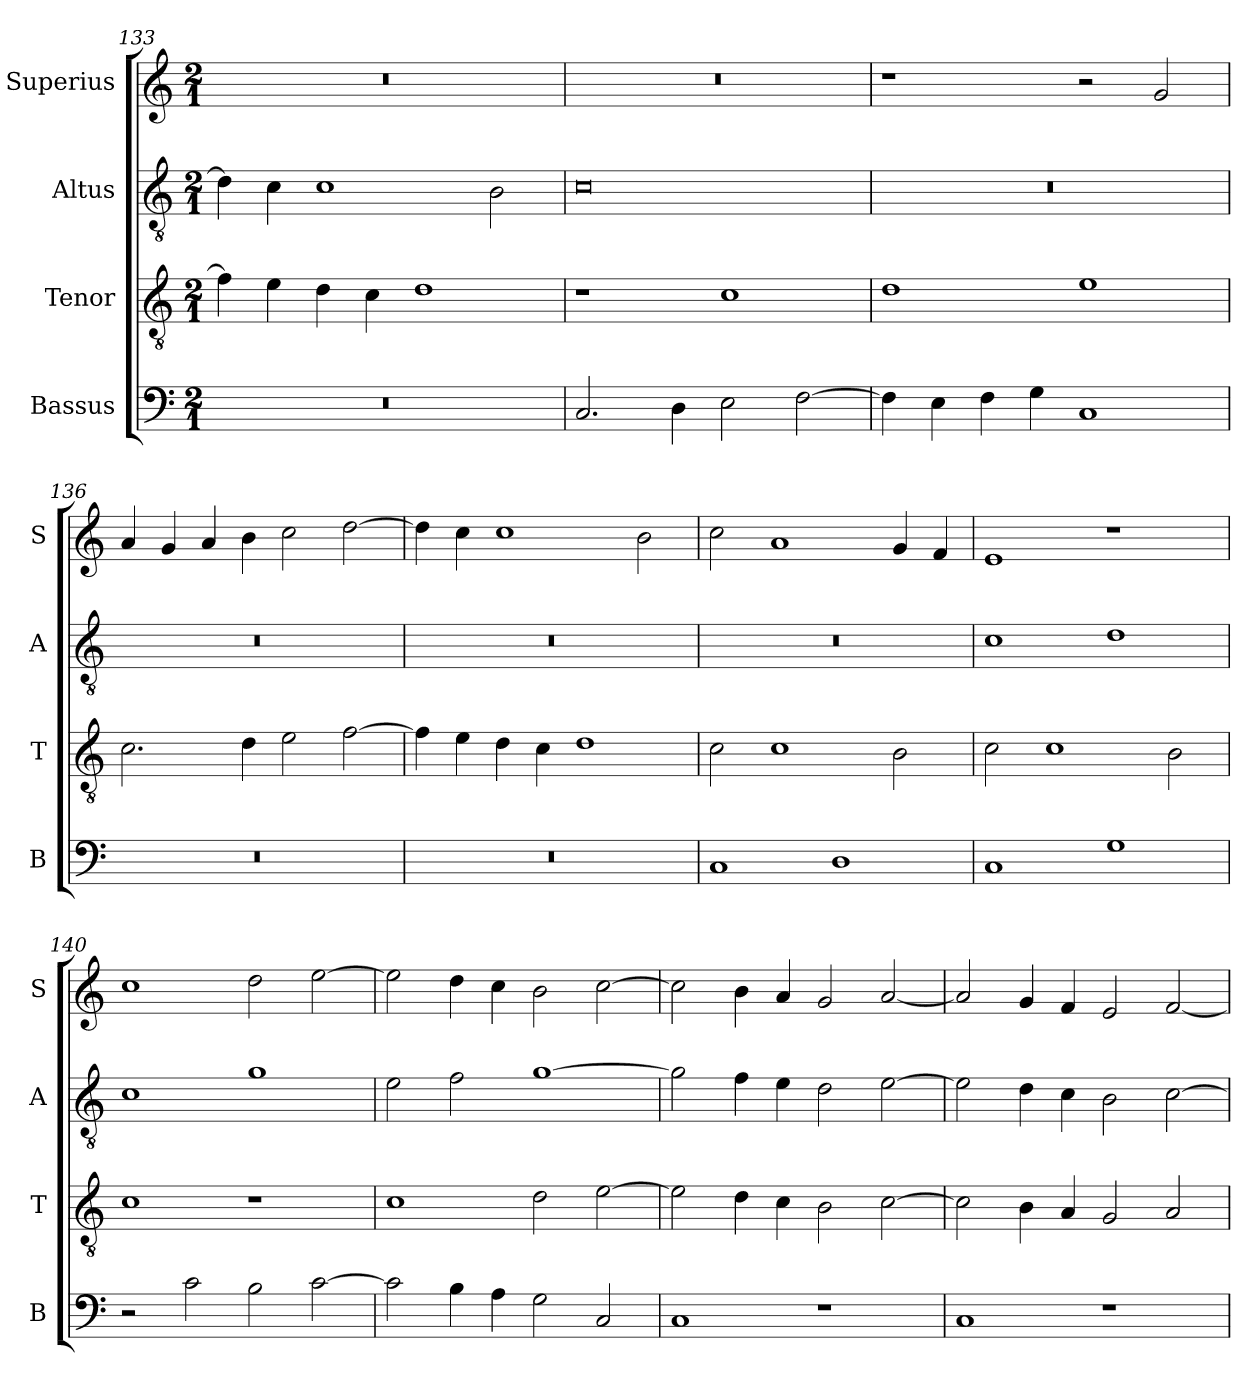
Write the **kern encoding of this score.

**kern	**kern	**kern	**kern
*part4	*part3	*part2	*part1
*staff4	*staff3	*staff2	*staff1
*I"Bassus	*I"Tenor	*I"Altus	*I"Superius
*I'B	*I'T	*I'A	*I'S
*clefF4	*clefGv2	*clefGv2	*clefG2
*k[]	*k[]	*k[]	*k[]
*M2/1	*M2/1	*M2/1	*M2/1
=133	=133	=133	=133
0r	4f\]	4d\]	0r
.	4e\	4c\	.
.	4d\	1c	.
.	4c\	.	.
.	1d	.	.
.	.	2B\	.
=134	=134	=134	=134
2.C/	1r	0c	0r
4D\	.	.	.
2E\	1c	.	.
[2F\	.	.	.
=135	=135	=135	=135
4F\]	1d	0r	1r
4E\	.	.	.
4F\	.	.	.
4G\	.	.	.
1C	1e	.	2r
.	.	.	2g/
=136	=136	=136	=136
0r	2.c\	0r	4a/
.	.	.	4g/
.	.	.	4a/
.	4d\	.	4b\
.	2e\	.	2cc\
.	[2f\	.	[2dd\
=137	=137	=137	=137
0r	4f\]	0r	4dd\]
.	4e\	.	4cc\
.	4d\	.	1cc
.	4c\	.	.
.	1d	.	.
.	.	.	2b\
=138	=138	=138	=138
1C	2c\	0r	2cc\
.	1c	.	1a
1D	.	.	.
.	2B\	.	4g/
.	.	.	4f/
=139	=139	=139	=139
1C	2c\	1c	1e
.	1c	.	.
1G	.	1d	1r
.	2B\	.	.
=140	=140	=140	=140
2r	1c	1c	1cc
2c\	.	.	.
2B\	1r	1g	2dd\
[2c\	.	.	[2ee\
=141	=141	=141	=141
2c\]	1c	2e\	2ee\]
4B\	.	2f\	4dd\
4A\	.	.	4cc\
2G\	2d\	[1g	2b\
2C/	[2e\	.	[2cc\
=142	=142	=142	=142
1C	2e\]	2g\]	2cc\]
.	4d\	4f\	4b\
.	4c\	4e\	4a/
1r	2B\	2d\	2g/
.	[2c\	[2e\	[2a/
=143	=143	=143	=143
1C	2c\]	2e\]	2a/]
.	4B\	4d\	4g/
.	4A/	4c\	4f/
1r	2G/	2B\	2e/
.	2A/	[2c\	[2f/
=	=	=	=
*-	*-	*-	*-
